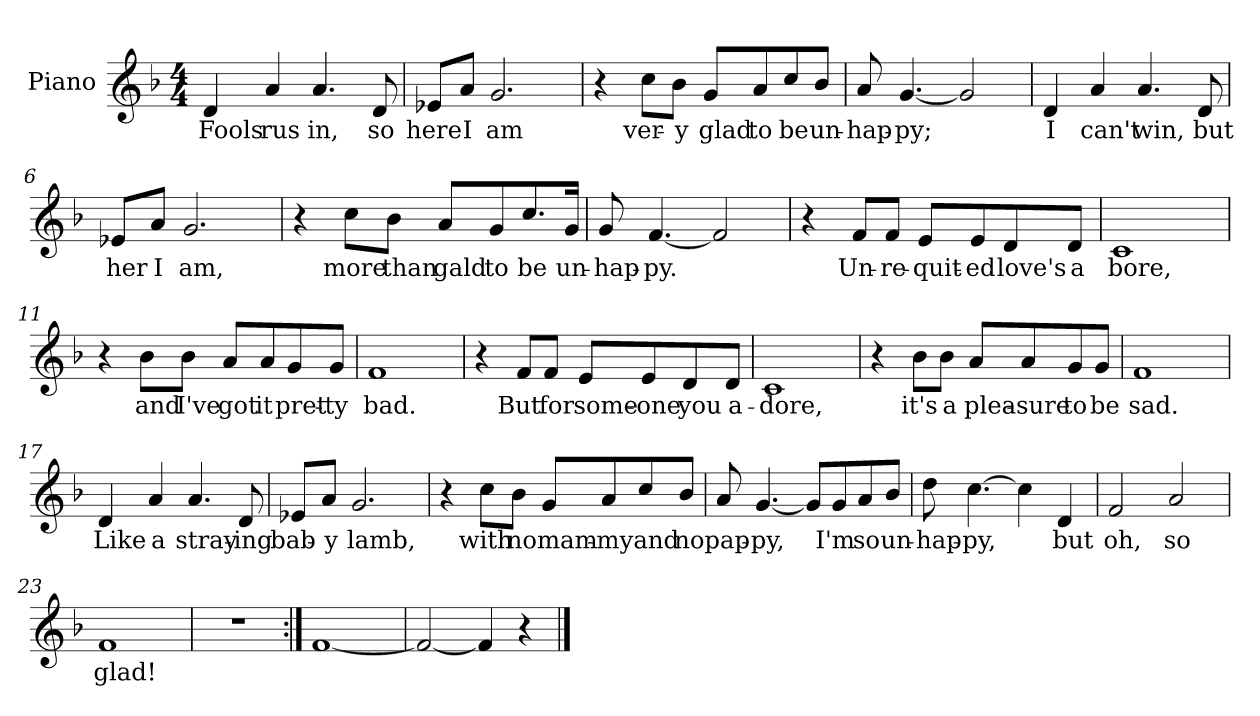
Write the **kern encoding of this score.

**kern	**text
*part1	*part1
*staff1	*staff1
*I"Piano	*
*I'Pno.	*
*clefG2	*
*k[b-]	*
*F:	*
*M4/4	*
=1	=1
4d/	Fools
4a/	rus
4.a/	in,
8d/	so
=2	=2
8e-X/L	here
8a/J	I
2.g/	am
=3	=3
4r	.
8cc\L	ver-
8b-\J	-y
8g/L	glad
8a/	to
8cc/	be
8b-/J	un-
=4	=4
8a/	-hap-
[4.g/	-py;
2g/]	.
!!LO:LB:g=z
=5	=5
4d/	I
4a/	can't
4.a/	win,
8d/	but
=6	=6
8e-X/L	her
8a/J	I
2.g/	am,
=7	=7
4r	.
8cc\L	more
8b-\J	than
8a/L	gald
8g/	to
8.cc/	be
16g/Jk	un-
=8	=8
8g/	-hap-
[4.f/	-py.
2f/]	.
!!LO:LB:g=z
=9	=9
4r	.
8f/L	Un-
8f/J	-re-
8e/L	-quit-
8e/	-ed
8d/	love's
8d/J	a
=10	=10
1c	bore,
=11	=11
4r	.
8b-\L	and
8b-\J	I've
8a/L	got
8a/	it
8g/	pret-
8g/J	-ty
=12	=12
1f	bad.
!!LO:LB:g=z
=13	=13
4r	.
8f/L	But
8f/J	for
8e/L	some-
8e/	-one
8d/	you
8d/J	a-
=14	=14
1c	-dore,
=15	=15
4r	.
8b-\L	it's
8b-\J	a
8a/L	plea-
8a/	-sure
8g/	to
8g/J	be
=16	=16
1f	sad.
!!LO:LB:g=z
=17	=17
4d/	Like
4a/	a
4.a/	stray-
8d/	-ing
=18	=18
8e-X/L	bab-
8a/J	-y
2.g/	lamb,
=19	=19
4r	.
8cc\L	with
8b-\J	no
8g/L	mam-
8a/	-my
8cc/	and
8b-/J	no
=20	=20
8a/	pap-
[4.g/	-py,
8g/L]	.
8g/	I'm
8a/	so
8b-/J	un-
!!LO:LB:g=z
=21	=21
8dd\	-hap-
[4.cc\	-py,
4cc\]	.
4d/	but
=22	=22
2f/	oh,
2a/	so
=23	=23
1f	glad!
=24	=24
1r	.
=25:|!	=25:|!
[1f	.
=26	=26
2f/_	.
4f/]	.
4r	.
==	==
*-	*-
